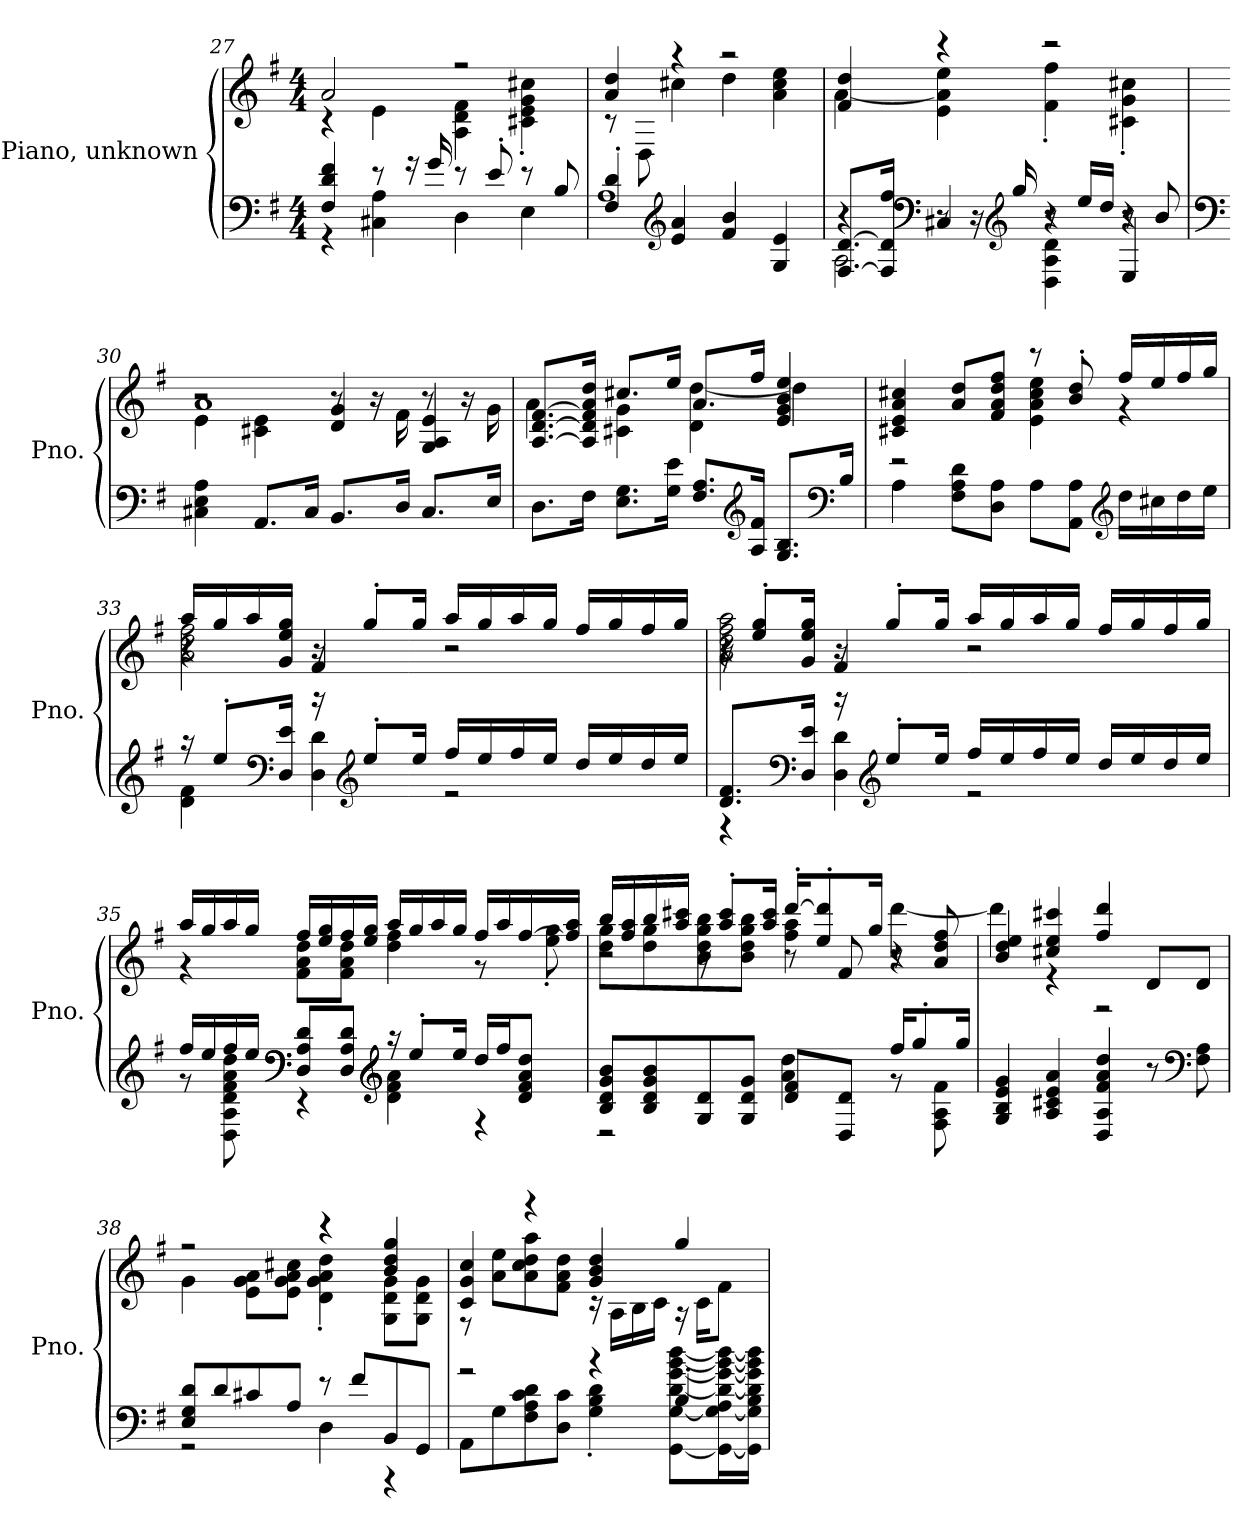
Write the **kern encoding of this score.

**kern	**kern
*part1	*part1
*staff2	*staff1
*I"Piano, unknown	*
*I'Pno.	*
*clefF4	*clefG2
*k[f#]	*k[f#]
*M4/4	*M4/4
=27	=27
*^	*^
4F#/ 4d/ 4f#/	4r	2a/	4r
8r	4C#X\ 4A\	.	4e\
16r	.	.	.
16g/	.	.	.
8r	4D\	2r	4A\ 4d\ 4f#\
8e'/	.	.	.
8r	4E\	.	4c#X\' 4e\' 4g\' 4cc#X\'
8B/	.	.	.
=28	=28	=28	=28
4F#/' 4d/'	1A	4a/ 4dd/	8r
.	.	.	8D\
*clefG2	*	*	*
4e/ 4a/	.	4r	4cc#X\
4f#/ 4b/	.	2r	4dd\
4G/ 4e/	.	.	4a\ 4cc#\ 4ee\
=29	=29	=29	=29
*	*^	*	*
[8.F#/ [8.d/L	2A\	4r	4f#/ 4dd/	[4a\
16F#/] 16d/] 16ff#/Jk	.	.	.	.
*clefF4	*	*	*	*
8r	.	4C#X/	4r	4e\ 4a\] 4ee\
16r	.	.	.	.
*clefG2	*	*	*	*
16gg/	.	.	.	.
8r	4D\ 4A\ 4d\	4r	2r	4f#\' 4ff#\'
16ee/LL	.	.	.	.
16dd/JJ	.	.	.	.
8r	4r	4E/	.	4c#X\' 4g\' 4cc#X\'
8b/	.	.	.	.
*v	*v	*v	*	*
*	*v	*v
!!LO:LB:g=z
=30	=30
*clefF4	*
*	*^
*	*	*^
4C#X\ 4E\ 4A\	1a	4e\	2r
8.AA/L	.	4c#X\ 4e\	.
16C#/Jk	.	.	.
8.BB/L	.	8r	4d/ 4g/
.	.	16r	.
16D/Jk	.	16f#\	.
8.C#/L	.	8r	4G/ 4A/ 4e/
.	.	16r	.
16E/Jk	.	16g\	.
*	*	*v	*v
=31	=31	=31
8.D\L	[8.A/ [8.d/ [8.f#/L	4a\
16F#\Jk	16A/] 16d/] 16f#/] 16a/ 16dd/Jk	.
8.E\ 8.G\L	8.cc#X/L	4c#X\ 4g\
16G\ 16e\Jk	16ee/Jk	.
8.F#/ 8.A/L	8.a/L	4d\ [4dd\
*clefG2	*	*
16A/ 16f#/Jk	16ff#/Jk	.
8.G/ 8.B/L	4e/ 4g/ 4b/ 4ee/	4dd\]
*clefF4	*	*
16B/Jk	.	.
=32	=32	=32
4A\	4c#X/ 4e/ 4a/ 4cc#X/	2r
8F#\ 8A\ 8d\L	8a/ 8dd/L	.
8D\ 8A\J	8f#/ 8a/ 8dd/ 8ff#/J	.
8A\L	8r	4e\ 4a\ 4cc#\ 4ee\
8AA\ 8A\J	8b/' 8dd/'	.
*clefG2	*	*
16dd\LL	16ff#/LL	4r
16cc#X\	16ee/	.
16dd\	16ff#/	.
16ee\JJ	16gg/JJ	.
!!LO:PB:g=z
=33	=33	=33
*^	*	*^
16r	4d\ 4f#\	16aa/LL	2a\ 2dd\ 2ff#\	4r
8ee'/L	.	16gg/	.	.
.	.	16aa/	.	.
*clefF4	*	*	*	*
16D/ 16e/Jk	.	16g/ 16ee/ 16gg/JJ	.	.
16r	4D\ 4d\	16r	.	4f#/
*clefG2	*	*	*	*
8ee'/L	.	8gg'/L	.	.
16ee/Jk	.	16gg/Jk	.	.
16ff#/LL	2r	16aa/LL	2r	2r
16ee/	.	16gg/	.	.
16ff#/	.	16aa/	.	.
16ee/JJ	.	16gg/JJ	.	.
16dd/LL	.	16ff#/LL	.	.
16ee/	.	16gg/	.	.
16dd/	.	16ff#/	.	.
16ee/JJ	.	16gg/JJ	.	.
=34	=34	=34	=34	=34
8.d/ 8.f#/L	4r	16r	2a\ 2dd\ 2ff#\ 2aa\	4r
.	.	8ee/' 8gg/'L	.	.
*clefF4	*	*	*	*
16D/ 16e/Jk	.	16g/ 16ee/ 16gg/Jk	.	.
16r	4D\ 4d\	16r	.	4f#/
*clefG2	*	*	*	*
8ee'/L	.	8gg'/L	.	.
16ee/Jk	.	16gg/Jk	.	.
16ff#/LL	2r	16aa/LL	2r	2r
16ee/	.	16gg/	.	.
16ff#/	.	16aa/	.	.
16ee/JJ	.	16gg/JJ	.	.
16dd/LL	.	16ff#/LL	.	.
16ee/	.	16gg/	.	.
16dd/	.	16ff#/	.	.
16ee/JJ	.	16gg/JJ	.	.
*	*	*	*v	*v
!!LO:LB:g=z
=35	=35	=35	=35
16ff#/LL	8r	16aa/LL	4r
16ee/	.	16gg/	.
16ff#/	8D\ 8A\ 8d\ 8f#\ 8a\ 8dd\	16aa/	.
16ee/JJ	.	16gg/JJ	.
*clefF4	*	*	*
8D/ 8A/ 8d/L	4r	16ff#/LL	8f#\ 8a\ 8dd\L
.	.	16ee/ 16gg/	.
8D/ 8A/ 8d/J	.	16ff#/	8f#\ 8a\ 8dd\J
.	.	16ee/ 16gg/JJ	.
*clefG2	*	*	*
16r	4d\ 4f#\ 4a\	16aa/LL	4dd\ 4ff#\
8ee'/L	.	16gg/	.
.	.	16aa/	.
16ee/Jk	.	16gg/JJ	.
16dd/LL	4r	16ff#/LL	8r
16ff#/J	.	16aa/	.
8d/ 8f#/ 8a/ 8dd/J	.	[16ff#/	8ee\' 8gg\'
.	.	16ff#/] 16aa/JJ	.
=36	=36	=36	=36
*	*	*	*^
8B/ 8d/ 8g/ 8b/L	2r	16bb/LL	8dd\ 8gg\L	2r
.	.	16ff#/ 16aa/	.	.
8B/ 8d/ 8g/ 8b/	.	16bb/	8dd\ 8gg\	.
.	.	16aa/ 16ccc#X/JJ	.	.
8G/ 8d/	.	16r	8b\ 8dd\ 8gg\ 8bb\	.
.	.	8aa/' 8ccc#/'L	.	.
8G/ 8d/ 8g/J	.	.	8b\ 8dd\ 8gg\ 8bb\J	.
.	.	16aa/ 16ccc#/Jk	.	.
8d/ 8f#/L	4a\ 4dd\	[16ddd'/KL	4ff#\ 4aa\	8r
.	.	8ee/' 8ddd/]'	.	.
8D/ 8d/J	.	.	.	8f#/
.	.	16gg/Jk	.	.
16ff#/KL	8r	8r	[4ddd\	4r
8gg'/	.	.	.	.
.	8F#\ 8A\ 8f#\	8a/ 8dd/ 8ff#/	.	.
16gg/Jk	.	.	.	.
*v	*v	*	*	*
*	*	*v	*v
!!LO:LB:g=z
=37	=37	=37
4G/ 4B/ 4e/ 4g/	4b/ 4dd/ 4ee/	4ddd\]
4A/ 4c#X/ 4e/ 4a/	4cc#X/ 4ee/ 4ccc#X/	4r
4D/ 4A/ 4f#/ 4a/ 4dd/	4ff#/ 4ddd/	2r
8r	8d/L	.
*clefF4	*	*
8F#\ 8A\	8d/J	.
=38	=38	=38
*^	*	*
8E/ 8G/ 8d/L	2r	2r	4g\
8d/	.	.	.
8c#X/	.	.	8e\ 8g\ 8a\L
8A/J	.	.	8e\ 8g\ 8a\ 8cc#X\J
8r	4D\	4r	4d\' 4g\' 4a\' 4dd\'
8f#/L	.	.	.
8BB/	4r	4b/ 4dd/ 4gg/	8G\ 8d\ 8g\L
8GG/J	.	.	8G\ 8d\ 8g\J
=39	=39	=39	=39
2r	8AA\L	4c/ 4g/ 4cc/	8r
.	8G\	.	8a\ 8ee\L
.	8F#\ 8A\ 8c\ 8d\	4r	8a\ 8cc\ 8dd\ 8aa\
.	8D\ 8c\J	.	8f#\ 8a\ 8dd\J
4r	4G\' 4B\' 4d\'	4g/ 4b/ 4dd/	16r
.	.	.	16A\LL
.	.	.	16B\
.	.	.	16c\JJ
4B'/	[8GG\ [8G\ [8d\ [8g\ [8b\ [8dd\L	4gg/	16r
.	.	.	16c\KL
.	16GG\_ 16G\_ 16A\ 16d\_ 16g\_ 16b\_ 16dd\_L	.	8f#\J
.	16GG\] 16G\] 16B\ 16d\] 16g\] 16b\] 16dd\]JJ	.	.
*v	*v	*	*
*	*v	*v
=	=
*-	*-
